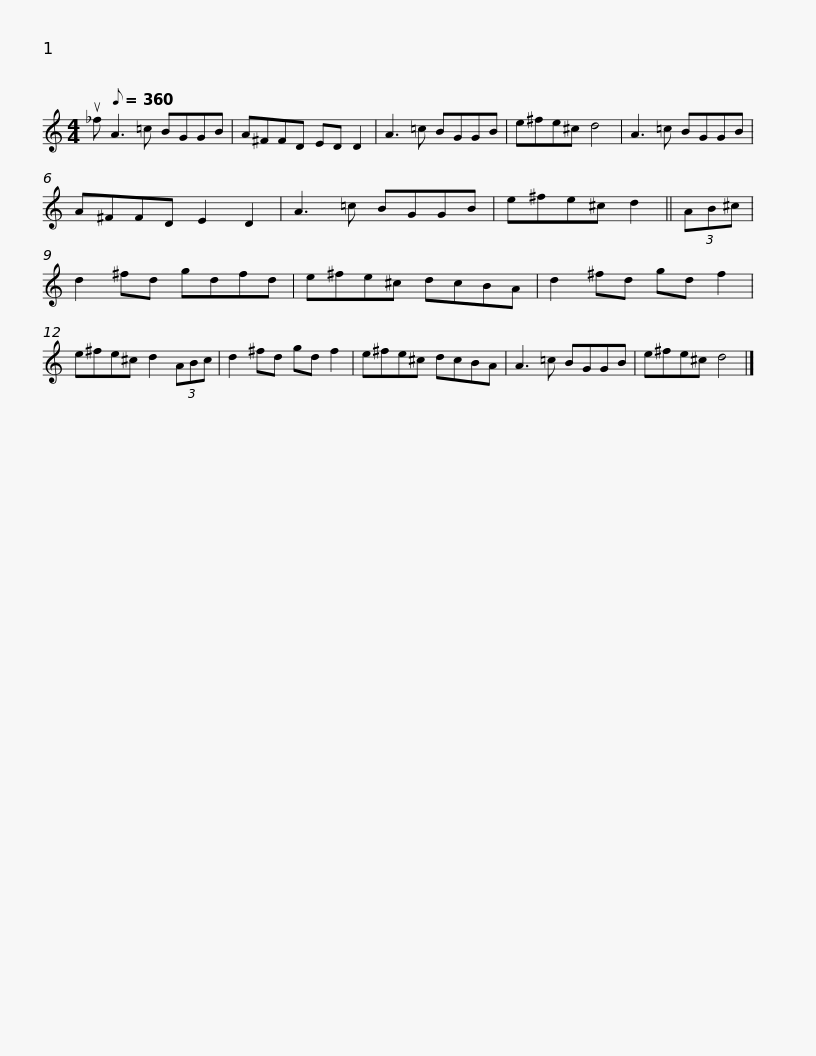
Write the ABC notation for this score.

X:1
L:1/8
M:4/4
I:linebreak $
K:C
V:1 treble
V:1
 u_f[Q:1/8=360] A3 =c BGGB | A^FFD ED D2 | A3 =c BGGB | e^fe^c d4 | A3 =c BGGB | %5
 A^FFD E2 D2 |$ A3 =c BGGB | e^fe^c d2 || (3AB^c | d2 ^fd gdfd | %10
 e^fe^c dcBA | d2 ^fd gd f2 | e^fe^c d2 (3ABc |$ d2 ^fd gd f2 | e^fe^c dcBA | %15
 A3 =c BGGB | e^fe^c d4 |] %17
